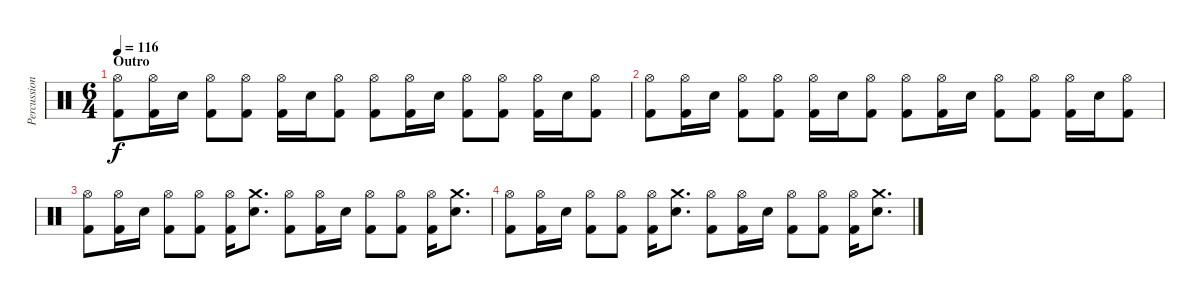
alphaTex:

\track ("Percussioni" "Percussion") {instrument percussion}
\staff {score}
\articulation defaults
\ts (6 4)
\section ("" "Outro")
\tempo 116
\clef neutral
\ks c
("Hi-Hat (open)" "Kick (hit) 2").8{dy f} ("Hi-Hat (open)" "Kick (hit) 2").16 "Snare (hit) 2".16 ("Hi-Hat (open)" "Kick (hit) 2").8 ("Hi-Hat (open)" "Kick (hit) 2").8 ("Hi-Hat (open)" "Kick (hit) 2").16 "Snare (hit) 2".16 ("Hi-Hat (open)" "Kick (hit) 2").8 ("Hi-Hat (open)" "Kick (hit) 2").8 ("Hi-Hat (open)" "Kick (hit) 2").16 "Snare (hit) 2".16 ("Hi-Hat (open)" "Kick (hit) 2").8 ("Hi-Hat (open)" "Kick (hit) 2").8 ("Hi-Hat (open)" "Kick (hit) 2").16 "Snare (hit) 2".16 ("Hi-Hat (open)" "Kick (hit) 2").8 |
("Hi-Hat (open)" "Kick (hit) 2").8 ("Hi-Hat (open)" "Kick (hit) 2").16 "Snare (hit) 2".16 ("Hi-Hat (open)" "Kick (hit) 2").8 ("Hi-Hat (open)" "Kick (hit) 2").8 ("Hi-Hat (open)" "Kick (hit) 2").16 "Snare (hit) 2".16 ("Hi-Hat (open)" "Kick (hit) 2").8 ("Hi-Hat (open)" "Kick (hit) 2").8 ("Hi-Hat (open)" "Kick (hit) 2").16 "Snare (hit) 2".16 ("Hi-Hat (open)" "Kick (hit) 2").8 ("Hi-Hat (open)" "Kick (hit) 2").8 ("Hi-Hat (open)" "Kick (hit) 2").16 "Snare (hit) 2".16 ("Hi-Hat (open)" "Kick (hit) 2").8 |
("Hi-Hat (open)" "Kick (hit) 2").8 ("Hi-Hat (open)" "Kick (hit) 2").16 "Snare (hit) 2".16 ("Hi-Hat (open)" "Kick (hit) 2").8 ("Hi-Hat (open)" "Kick (hit) 2").8 ("Hi-Hat (open)" "Kick (hit) 2").16 ("Crash medium (hit)" "Snare (hit) 2").8{d} ("Hi-Hat (open)" "Kick (hit) 2").8 ("Hi-Hat (open)" "Kick (hit) 2").16 "Snare (hit) 2".16 ("Hi-Hat (open)" "Kick (hit) 2").8 ("Hi-Hat (open)" "Kick (hit) 2").8 ("Hi-Hat (open)" "Kick (hit) 2").16 ("Crash medium (hit)" "Snare (hit) 2").8{d} |
("Hi-Hat (open)" "Kick (hit) 2").8 ("Hi-Hat (open)" "Kick (hit) 2").16 "Snare (hit) 2".16 ("Hi-Hat (open)" "Kick (hit) 2").8 ("Hi-Hat (open)" "Kick (hit) 2").8 ("Hi-Hat (open)" "Kick (hit) 2").16 ("Crash medium (hit)" "Snare (hit) 2").8{d} ("Hi-Hat (open)" "Kick (hit) 2").8 ("Hi-Hat (open)" "Kick (hit) 2").16 "Snare (hit) 2".16 ("Hi-Hat (open)" "Kick (hit) 2").8 ("Hi-Hat (open)" "Kick (hit) 2").8 ("Hi-Hat (open)" "Kick (hit) 2").16 ("Crash medium (hit)" "Snare (hit) 2").8{d}
